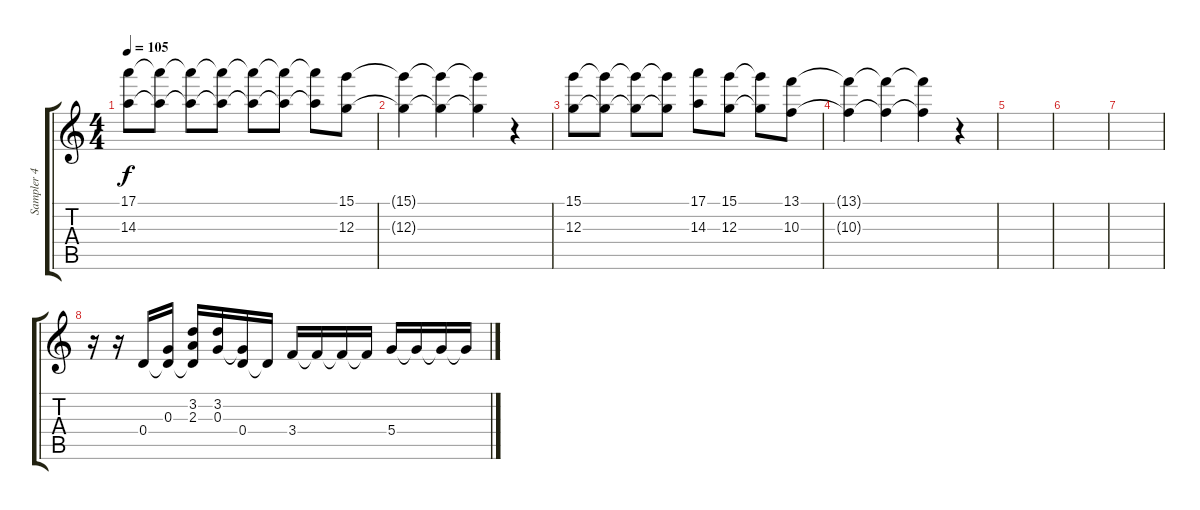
\track ("Sampler 4" "Sampler 4") {instrument banjo}
\staff {score tabs}
\tuning (E4 B3 G3 D3 A2 E2) {hide}
\displaytranspose 12
\ts (4 4)
\tempo 105
\clef g2
\ks c
(17.1 14.3).8{dy f volume 12 instrument voiceoohs} (17.1{t} 14.3{t}).8 (17.1{t} 14.3{t}).8 (17.1{t} 14.3{t}).8 (17.1{t} 14.3{t}).8 (17.1{t} 14.3{t}).8 (17.1{t} 14.3{t}).8 (15.1 12.3).8 |
(15.1{t} 12.3{t}).4 (15.1{t} 12.3{t}).4 (15.1{t} 12.3{t}).4 r.4 |
(15.1 12.3).8{instrument voiceoohs} (15.1{t} 12.3{t}).8 (15.1{t} 12.3{t}).8 (15.1{t} 12.3{t}).8 (17.1 14.3).8 (15.1 12.3).8 (15.1{t} 12.3{t}).8 (13.1 10.3).8 |
(13.1{t} 10.3{t}).4 (13.1{t} 10.3{t}).4 (13.1{t} 10.3{t}).4 r.4 |
|
|
|
r.16 r.16 0.4.16{volume 4 instrument lead1square} (0.3 0.4{t}).16{instrument lead1square} (3.2 2.3 0.4{t}).16{instrument lead1square} (3.2 0.3).16{instrument lead1square} (0.3{t} 0.4).16{instrument lead1square} 0.4{t}.16 3.4.16{instrument lead1square} 3.4{t}.16 3.4{t}.16 3.4{t}.16 5.4.16{instrument lead1square} 5.4{t}.16 5.4{t}.16 5.4{t}.16
